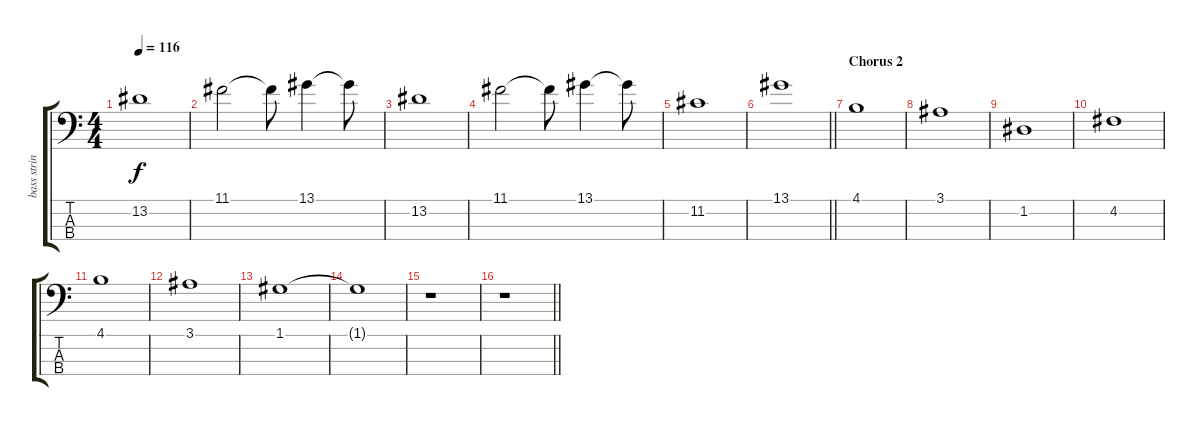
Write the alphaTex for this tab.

\track ("bass strings" "bass strin") {instrument electricbassfinger}
\staff {score tabs}
\tuning (G2 D2 A1 D1) {hide}
\ts (4 4)
\tempo 116
\clef f4
\ks c
13.2.1{dy f} |
11.1.2 11.1{t}.8 13.1.4 13.1{t}.8 |
13.2.1 |
11.1.2 11.1{t}.8 13.1.4 13.1{t}.8 |
11.2.1 |
\barLineRight lightlight
13.1.1 |
\section ("" "Chorus 2")
4.1.1 |
3.1.1 |
1.2.1 |
4.2.1 |
4.1.1 |
3.1.1 |
1.1.1 |
1.1{t}.1 |
r.1 |
\barLineRight lightlight
r.1
